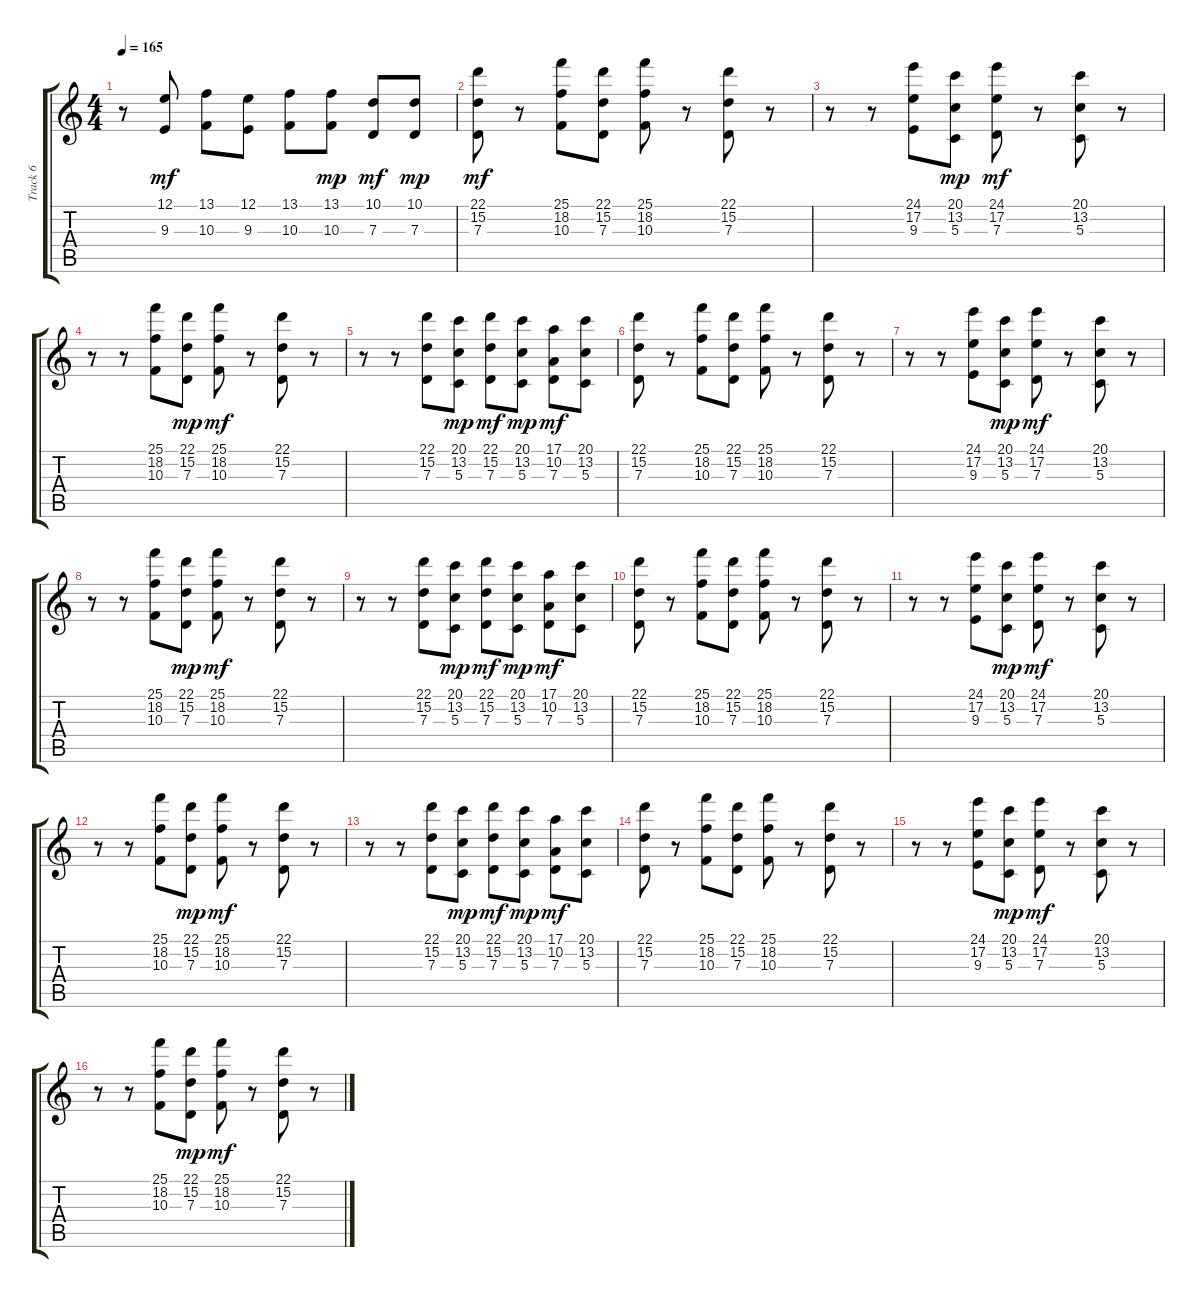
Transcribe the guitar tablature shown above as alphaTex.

\track ("Track 6" "Track 6") {instrument stringensemble2}
\staff {score tabs}
\tuning (E4 B3 G3 D3 A2 E2) {hide}
\ts (4 4)
\tempo 165
\clef g2
\ks c
r.8{dy mf} (12.1 9.3).8 (13.1 10.3).8 (12.1 9.3).8 (13.1 10.3).8 (13.1 10.3).8{dy mp} (10.1 7.3).8{dy mf} (10.1 7.3).8{dy mp} |
(22.1 15.2 7.3).8{dy mf} r.8 (25.1 18.2 10.3).8 (22.1 15.2 7.3).8 (25.1 18.2 10.3).8 r.8 (22.1 15.2 7.3).8 r.8 |
r.8 r.8 (24.1 17.2 9.3).8 (20.1 13.2 5.3).8{dy mp} (24.1 17.2 7.3).8{dy mf} r.8 (20.1 13.2 5.3).8 r.8 |
r.8 r.8 (25.1 18.2 10.3).8 (22.1 15.2 7.3).8{dy mp} (25.1 18.2 10.3).8{dy mf} r.8 (22.1 15.2 7.3).8 r.8 |
r.8 r.8 (22.1 15.2 7.3).8 (20.1 13.2 5.3).8{dy mp} (22.1 15.2 7.3).8{dy mf} (20.1 13.2 5.3).8{dy mp} (17.1 10.2 7.3).8{dy mf} (20.1 13.2 5.3).8 |
(22.1 15.2 7.3).8 r.8 (25.1 18.2 10.3).8 (22.1 15.2 7.3).8 (25.1 18.2 10.3).8 r.8 (22.1 15.2 7.3).8 r.8 |
r.8 r.8 (24.1 17.2 9.3).8 (20.1 13.2 5.3).8{dy mp} (24.1 17.2 7.3).8{dy mf} r.8 (20.1 13.2 5.3).8 r.8 |
r.8 r.8 (25.1 18.2 10.3).8 (22.1 15.2 7.3).8{dy mp} (25.1 18.2 10.3).8{dy mf} r.8 (22.1 15.2 7.3).8 r.8 |
r.8 r.8 (22.1 15.2 7.3).8 (20.1 13.2 5.3).8{dy mp} (22.1 15.2 7.3).8{dy mf} (20.1 13.2 5.3).8{dy mp} (17.1 10.2 7.3).8{dy mf} (20.1 13.2 5.3).8 |
(22.1 15.2 7.3).8 r.8 (25.1 18.2 10.3).8 (22.1 15.2 7.3).8 (25.1 18.2 10.3).8 r.8 (22.1 15.2 7.3).8 r.8 |
r.8 r.8 (24.1 17.2 9.3).8 (20.1 13.2 5.3).8{dy mp} (24.1 17.2 7.3).8{dy mf} r.8 (20.1 13.2 5.3).8 r.8 |
r.8 r.8 (25.1 18.2 10.3).8 (22.1 15.2 7.3).8{dy mp} (25.1 18.2 10.3).8{dy mf} r.8 (22.1 15.2 7.3).8 r.8 |
r.8 r.8 (22.1 15.2 7.3).8 (20.1 13.2 5.3).8{dy mp} (22.1 15.2 7.3).8{dy mf} (20.1 13.2 5.3).8{dy mp} (17.1 10.2 7.3).8{dy mf} (20.1 13.2 5.3).8 |
(22.1 15.2 7.3).8 r.8 (25.1 18.2 10.3).8 (22.1 15.2 7.3).8 (25.1 18.2 10.3).8 r.8 (22.1 15.2 7.3).8 r.8 |
r.8 r.8 (24.1 17.2 9.3).8 (20.1 13.2 5.3).8{dy mp} (24.1 17.2 7.3).8{dy mf} r.8 (20.1 13.2 5.3).8 r.8 |
r.8 r.8 (25.1 18.2 10.3).8 (22.1 15.2 7.3).8{dy mp} (25.1 18.2 10.3).8{dy mf} r.8 (22.1 15.2 7.3).8 r.8
